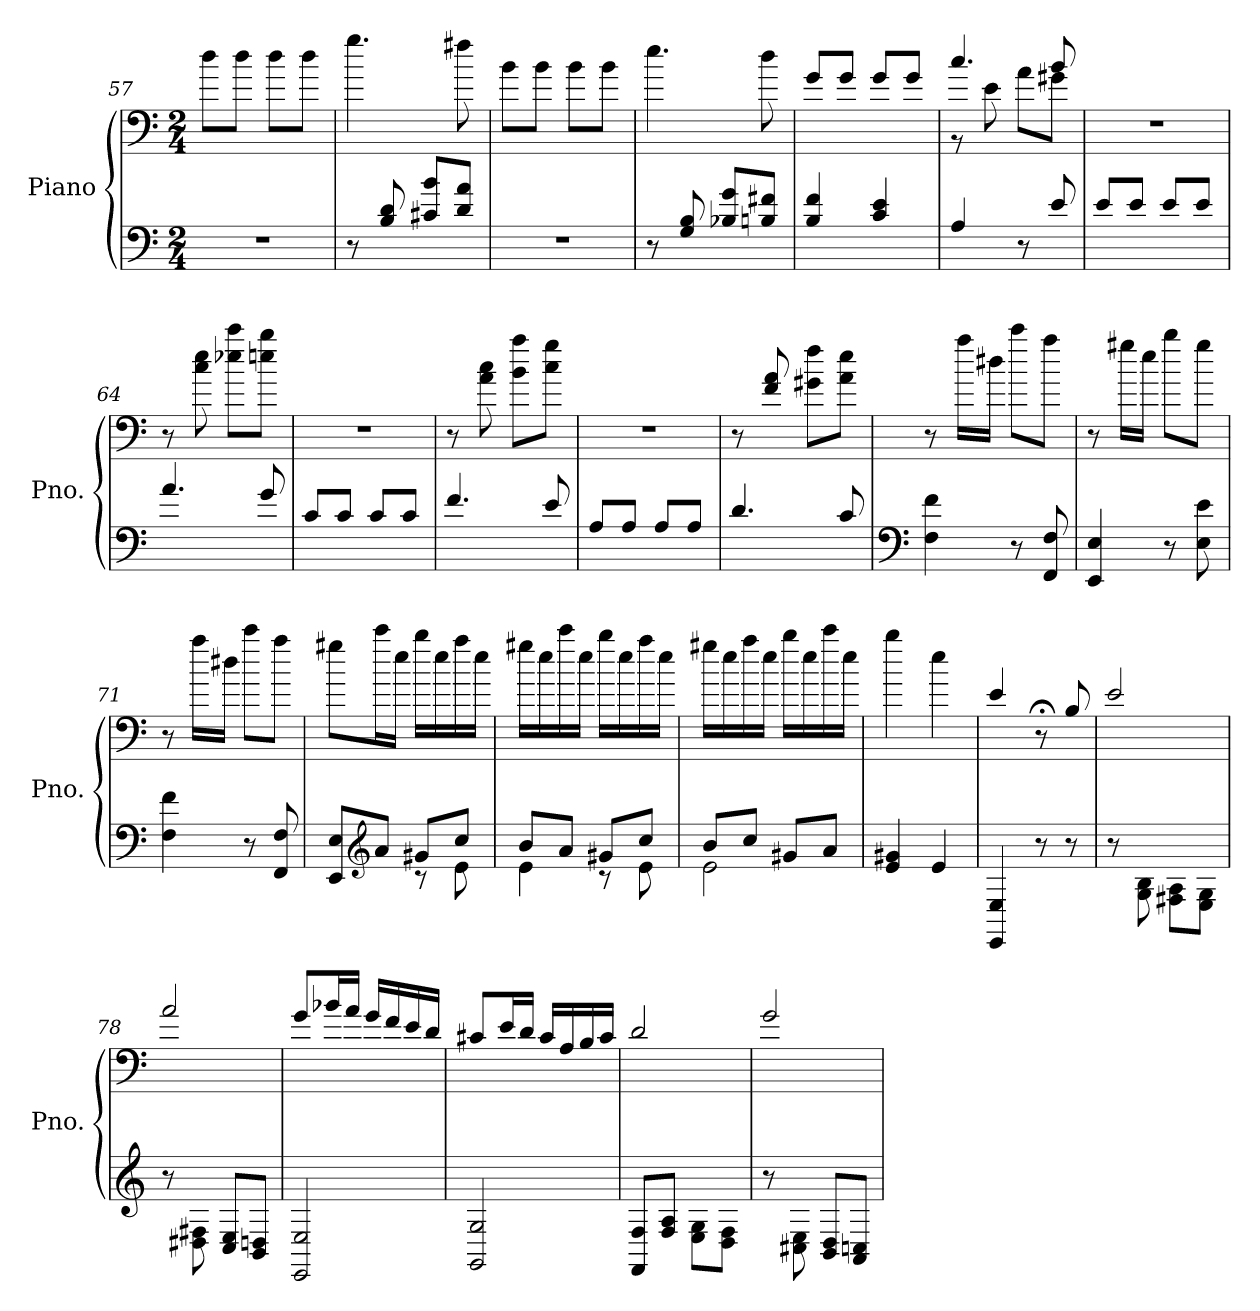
**kern	**kern
*part1	*part1
*staff2	*staff1
*I"Piano	*
*I'Pno.	*
*clefF4	*clefF4
*k[]	*k[]
*M2/4	*M2/4
=57	=57
2r	8dd\L
.	8dd\J
.	8dd\L
.	8dd\J
=58	=58
8r	4.gg\
8B/ 8d/	.
8c#X/ 8b/L	.
8d/ 8a/J	8ff#X\
=59	=59
2r	8b\L
.	8b\J
.	8b\L
.	8b\J
=60	=60
8r	4.ee\
8G/ 8B/	.
8B-X/ 8g/L	.
8Bn/ 8f#X/J	8dd\
=61	=61
4B/ 4f/	8g/L
.	8g/J
4c/ 4e/	8g/L
.	8g/J
!!LO:LB:g=z
=62	=62
*	*^
4A/	4.cc/	8r
.	.	8e\
8r	.	8a\L
8e/	8b/	8g#X\J
*	*v	*v
=63	=63
8e/L	2r
8e/J	.
8e/L	.
8e/J	.
=64	=64
4.a/	8r
.	8cc\ 8ee\
.	8ee-X\ 8ccc\L
8g/	8een\ 8bb\J
=65	=65
8c/L	2r
8c/J	.
8c/L	.
8c/J	.
=66	=66
4.f/	8r
.	8a\ 8cc\
.	8b\ 8aa\L
8e/	8cc\ 8gg\J
=67	=67
8A/L	2r
8A/J	.
8A/L	.
8A/J	.
=68	=68
4.d/	8r
.	8f/ 8a/
.	8g#X\ 8ff\L
8c/	8a\ 8ee\J
=69	=69
*clefF4	*
4F\ 4f\	8r
.	16aa\LL
.	16dd#X\JJ
8r	8ccc\L
8FF/ 8F/	8aa\J
!!LO:PB:g=z
=70	=70
4EE/ 4E/	8r
.	16gg#X\LL
.	16ee\JJ
8r	8bb\L
8E\ 8e\	8gg#\J
=71	=71
4F\ 4f\	8r
.	16aa\LL
.	16dd#X\JJ
8r	8ccc\L
8FF/ 8F/	8aa\J
=72	=72
*^	*
8EE/ 8E/L	4ryy	8gg#X\L
*clefG2	*	*
8a/J	.	16ccc\L
.	.	16ee\JJ
8g#X/L	8r	16bb\LL
.	.	16ee\
8cc/J	8e\	16aa\
.	.	16ee\JJ
=73	=73	=73
8b/L	4e\	16gg#X\LL
.	.	16ee\
8a/J	.	16ccc\
.	.	16ee\JJ
8g#X/L	8r	16bb\LL
.	.	16ee\
8cc/J	8e\	16aa\
.	.	16ee\JJ
=74	=74	=74
8b/L	2e\	16gg#X\LL
.	.	16ee\
8cc/J	.	16aa\
.	.	16ee\JJ
8g#X/L	.	16bb\LL
.	.	16ee\
8a/J	.	16ccc\
.	.	16ee\JJ
*v	*v	*
=75	=75
4e/ 4g#X/	4bb\
4e/	4ee\
=76	=76
4EE/ 4E/	4e/
8r	8r;<
8r	8B/
!!LO:LB:g=z
=77	=77
8r	2e/
8G\ 8B\	.
8F#X\ 8A\L	.
8E\ 8G\J	.
=78	=78
8r	2a/
8D#X\ 8F#X\	.
8C/ 8E/L	.
8BB/ 8Dn/J	.
=79	=79
2EE/ 2E/	8g/L
.	16b-X/L
.	16a/JJ
.	16g/LL
.	16f/
.	16e/
.	16d/JJ
=80	=80
2GG/ 2G/	8c#X/L
.	16e/L
.	16d/JJ
.	16c#/LL
.	16A/
.	16B/
.	16c#/JJ
=81	=81
8FF/ 8F/L	2d/
8F/ 8A/J	.
8E\ 8G\L	.
8D\ 8F\J	.
=82	=82
8r	2g/
8C#X\ 8E\	.
8BB/ 8D/L	.
8AA/ 8Cn/J	.
=	=
*-	*-
